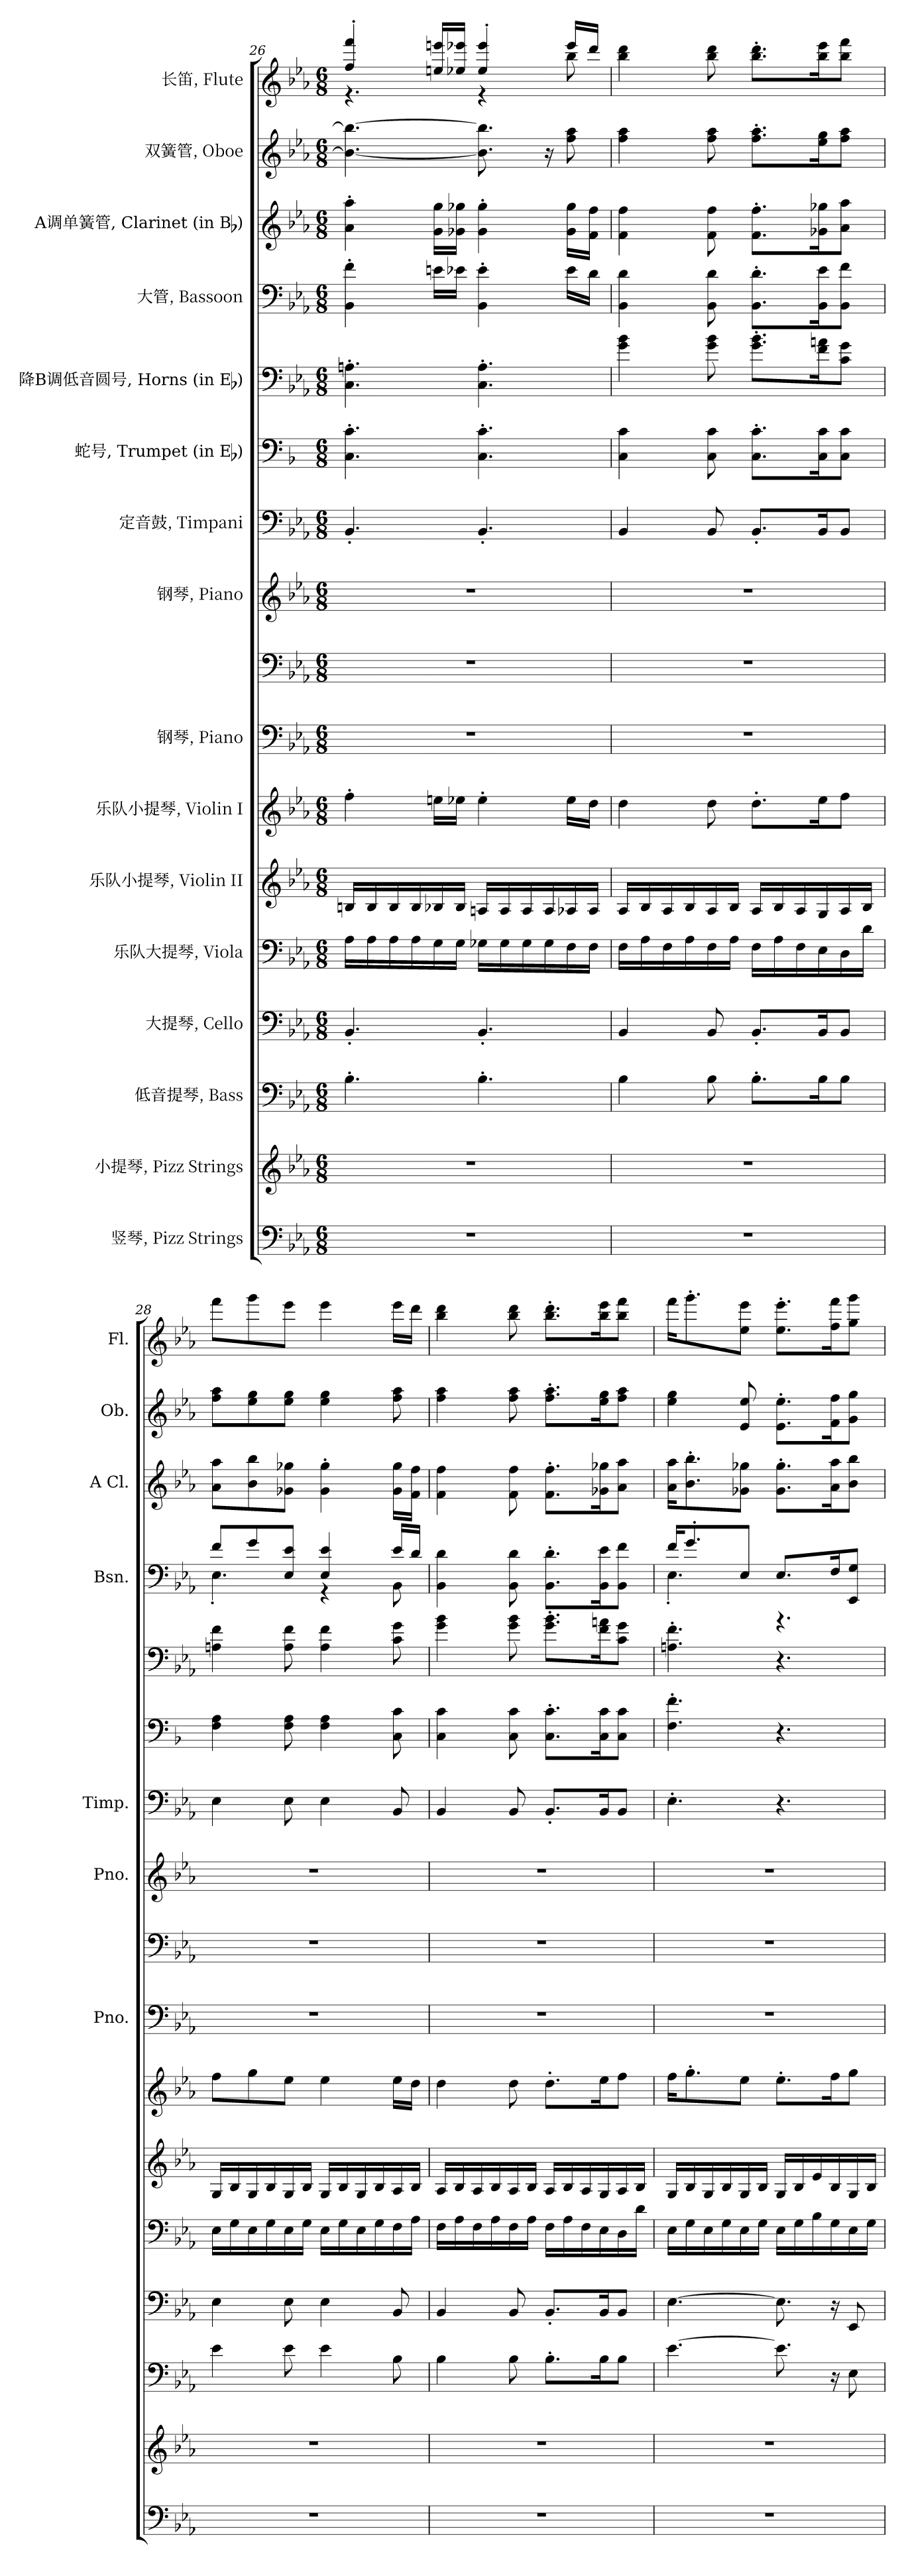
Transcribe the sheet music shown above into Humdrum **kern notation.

**kern	**kern	**kern	**kern	**kern	**kern	**kern	**kern	**kern	**kern	**kern	**kern	**kern	**kern	**kern	**kern	**kern
*part16	*part15	*part14	*part13	*part12	*part11	*part10	*part9	*part9	*part8	*part7	*part6	*part5	*part4	*part3	*part2	*part1
*staff17	*staff16	*staff15	*staff14	*staff13	*staff12	*staff11	*staff10	*staff9	*staff8	*staff7	*staff6	*staff5	*staff4	*staff3	*staff2	*staff1
*I"竖琴, Pizz Strings	*I"小提琴, Pizz Strings	*I"低音提琴, Bass	*I"大提琴, Cello	*I"乐队大提琴, Viola	*I"乐队小提琴, Violin II	*I"乐队小提琴, Violin I	*I"钢琴, Piano	*	*I"钢琴, Piano	*I"定音鼓, Timpani	*I"蛇号, Trumpet (in Eb)	*I"降B调低音圆号, Horns (in Eb)	*I"大管, Bassoon	*I"A调单簧管, Clarinet (in Bb)	*I"双簧管, Oboe	*I"长笛, Flute
*	*	*	*	*	*	*	*I'Pno.	*	*I'Pno.	*I'Timp.	*	*	*I'Bsn.	*I'A Cl.	*I'Ob.	*I'Fl.
*clefF4	*clefG2	*clefF4	*clefF4	*clefF4	*clefG2	*clefG2	*clefF4	*clefF4	*clefG2	*clefF4	*clefF4	*clefF4	*clefF4	*clefG2	*clefG2	*clefG2
*	*	*ITrd7c12	*	*	*	*	*	*	*	*	*ITrd1c2	*ITrd1c2	*	*ITrd2c3	*	*
*k[b-e-a-]	*k[b-e-a-]	*k[b-e-a-]	*k[b-e-a-]	*k[b-e-a-]	*k[b-e-a-]	*k[b-e-a-]	*k[b-e-a-]	*k[b-e-a-]	*k[b-e-a-]	*k[b-e-a-]	*k[b-e-a-]	*k[b-e-a-d-g-]	*k[b-e-a-]	*k[]	*k[b-e-a-]	*k[b-e-a-]
*M6/8	*M6/8	*M6/8	*M6/8	*M6/8	*M6/8	*M6/8	*M6/8	*M6/8	*M6/8	*M6/8	*M6/8	*M6/8	*M6/8	*M6/8	*M6/8	*M6/8
=26	=26	=26	=26	=26	=26	=26	=26	=26	=26	=26	=26	=26	=26	=26	=26	=26
*	*	*	*	*	*	*	*	*	*	*	*	*	*	*	*	*^
2.r	2.r	4.BB-'\	4.BB-'/	16A-\LL	16Bn/LL	4ff'\	2.r	2.r	2.r	4.BB-'/	4.BB-\' 4.B-\'	4.BB-\' 4.Gn\'	4BB-\' 4f\'	4f\' 4ff\'	4.b-\_ 4.bb-\_	4ff/' 4fff/'	4.r
.	.	.	.	16A-\	16B/	.	.	.	.	.	.	.	.	.	.	.	.
.	.	.	.	16A-\	16B/	.	.	.	.	.	.	.	.	.	.	.	.
.	.	.	.	16A-\	16B/	.	.	.	.	.	.	.	.	.	.	.	.
.	.	.	.	16G\	16B-X/	16een\LL	.	.	.	.	.	.	16en\LL	16e\ 16ee\LL	.	16een/ 16eeen/LL	.
.	.	.	.	16G\JJ	16B-/JJ	16ee-X\JJ	.	.	.	.	.	.	16e-X\JJ	16e-X\ 16ee-X\JJ	.	16ee-X/ 16eee-X/JJ	.
.	.	4.BB-'\	4.BB-'/	16G-X\LL	16An/LL	4ee-'\	.	.	.	4.BB-'/	4.BB-\' 4.B-\'	4.BB-\' 4.G\'	4BB-\' 4e-\'	4e-\' 4ee-\'	8.b-\] 8.bb-\]	4ee-/' 4eee-/'	4r
.	.	.	.	16G-\	16A/	.	.	.	.	.	.	.	.	.	.	.	.
.	.	.	.	16G-\	16A/	.	.	.	.	.	.	.	.	.	.	.	.
.	.	.	.	16G-\	16A/	.	.	.	.	.	.	.	.	.	16r	.	.
.	.	.	.	16F\	16A-X/	16ee-\LL	.	.	.	.	.	.	16e-\LL	16e-\ 16ee-\LL	8ff\ 8aa-\	16eee-/LL	8bb-\
.	.	.	.	16F\JJ	16A-/JJ	16dd\JJ	.	.	.	.	.	.	16d\JJ	16d\ 16dd\JJ	.	16ddd/JJ	.
*	*	*	*	*	*	*	*	*	*	*	*	*	*	*	*	*v	*v
!!LO:PB:g=z
=27	=27	=27	=27	=27	=27	=27	=27	=27	=27	=27	=27	=27	=27	=27	=27	=27
2.r	2.r	4BB-\	4BB-/	16F\LL	16A-/LL	4dd\	2.r	2.r	2.r	4BB-/	4BB-\ 4B-\	4f\ 4a-\	4BB-\ 4d\	4d\ 4dd\	4ff\ 4aa-\	4bb-\ 4ddd\
.	.	.	.	16A-\	16B-/	.	.	.	.	.	.	.	.	.	.	.
.	.	.	.	16F\	16A-/	.	.	.	.	.	.	.	.	.	.	.
.	.	.	.	16A-\	16B-/	.	.	.	.	.	.	.	.	.	.	.
.	.	8BB-\	8BB-/	16F\	16A-/	8dd\	.	.	.	8BB-/	8BB-\ 8B-\	8f\ 8a-\	8BB-\ 8d\	8d\ 8dd\	8ff\ 8aa-\	8bb-\ 8ddd\
.	.	.	.	16A-\JJ	16B-/JJ	.	.	.	.	.	.	.	.	.	.	.
.	.	8.BB-'\L	8.BB-'/L	16F\LL	16A-/LL	8.dd'\L	.	.	.	8.BB-'/L	8.BB-\' 8.B-\'L	8.f\' 8.a-\'L	8.BB-\' 8.d\'L	8.d\' 8.dd\'L	8.ff\' 8.aa-\'L	8.bb-\' 8.ddd\'L
.	.	.	.	16A-\	16B-/	.	.	.	.	.	.	.	.	.	.	.
.	.	.	.	16F\	16A-/	.	.	.	.	.	.	.	.	.	.	.
.	.	16BB-\K	16BB-/K	16E-\	16G/	16ee-\K	.	.	.	16BB-/K	16BB-\ 16B-\K	16e-\ 16gn\K	16BB-\ 16e-\K	16e-X\ 16ee-X\K	16ee-\ 16gg\K	16bb-\ 16eee-\K
.	.	8BB-\J	8BB-/J	16D\	16A-/	8ff\J	.	.	.	8BB-/J	8BB-\ 8B-\J	8B-\ 8f\J	8BB-\ 8f\J	8f\ 8ff\J	8ff\ 8aa-\J	8bb-\ 8fff\J
.	.	.	.	16d\JJ	16B-/JJ	.	.	.	.	.	.	.	.	.	.	.
=28	=28	=28	=28	=28	=28	=28	=28	=28	=28	=28	=28	=28	=28	=28	=28	=28
*	*	*	*	*	*	*	*	*	*	*	*	*	*^	*	*	*
2.r	2.r	4E-\	4E-\	16E-\LL	16G/LL	8ff\L	2.r	2.r	2.r	4E-\	4E-\ 4G\	4Gn\ 4e-\	8f/L	4.E-'\	8f\ 8ff\L	8ff\ 8aa-\L	8fff\L
.	.	.	.	16G\	16B-/	.	.	.	.	.	.	.	.	.	.	.	.
.	.	.	.	16E-\	16G/	8gg\	.	.	.	.	.	.	8g/	.	8g\ 8gg\	8ee-\ 8gg\	8ggg\
.	.	.	.	16G\	16B-/	.	.	.	.	.	.	.	.	.	.	.	.
.	.	8E-\	8E-\	16E-\	16G/	8ee-\J	.	.	.	8E-\	8E-\ 8G\	8G\ 8e-\	8E-/ 8e-/J	.	8e-X\ 8ee-X\J	8ee-\ 8gg\J	8eee-\J
.	.	.	.	16G\JJ	16B-/JJ	.	.	.	.	.	.	.	.	.	.	.	.
.	.	4E-\	4E-\	16E-\LL	16G/LL	4ee-\	.	.	.	4E-\	4E-\ 4G\	4G\ 4e-\	4E-/ 4e-/	4r	4e-\' 4ee-\'	4ee-\ 4gg\	4eee-\
.	.	.	.	16G\	16B-/	.	.	.	.	.	.	.	.	.	.	.	.
.	.	.	.	16E-\	16G/	.	.	.	.	.	.	.	.	.	.	.	.
.	.	.	.	16G\	16B-/	.	.	.	.	.	.	.	.	.	.	.	.
.	.	8BB-\	8BB-/	16F\	16A-/	16ee-\LL	.	.	.	8BB-/	8BB-\ 8B-\	8B-\ 8f\	16e-/LL	8BB-\	16e-\ 16ee-\LL	8ff\ 8aa-\	16eee-\LL
.	.	.	.	16A-\JJ	16B-/JJ	16dd\JJ	.	.	.	.	.	.	16d/JJ	.	16d\ 16dd\JJ	.	16ddd\JJ
*	*	*	*	*	*	*	*	*	*	*	*	*	*v	*v	*	*	*
!!LO:PB:g=z
=29	=29	=29	=29	=29	=29	=29	=29	=29	=29	=29	=29	=29	=29	=29	=29	=29
2.r	2.r	4BB-\	4BB-/	16F\LL	16A-/LL	4dd\	2.r	2.r	2.r	4BB-/	4BB-\ 4B-\	4f\ 4a-\	4BB-\ 4d\	4d\ 4dd\	4ff\ 4aa-\	4bb-\ 4ddd\
.	.	.	.	16A-\	16B-/	.	.	.	.	.	.	.	.	.	.	.
.	.	.	.	16F\	16A-/	.	.	.	.	.	.	.	.	.	.	.
.	.	.	.	16A-\	16B-/	.	.	.	.	.	.	.	.	.	.	.
.	.	8BB-\	8BB-/	16F\	16A-/	8dd\	.	.	.	8BB-/	8BB-\ 8B-\	8f\ 8a-\	8BB-\ 8d\	8d\ 8dd\	8ff\ 8aa-\	8bb-\ 8ddd\
.	.	.	.	16A-\JJ	16B-/JJ	.	.	.	.	.	.	.	.	.	.	.
.	.	8.BB-'\L	8.BB-'/L	16F\LL	16A-/LL	8.dd'\L	.	.	.	8.BB-'/L	8.BB-\' 8.B-\'L	8.f\' 8.a-\'L	8.BB-\' 8.d\'L	8.d\' 8.dd\'L	8.ff\' 8.aa-\'L	8.bb-\' 8.ddd\'L
.	.	.	.	16A-\	16B-/	.	.	.	.	.	.	.	.	.	.	.
.	.	.	.	16F\	16A-/	.	.	.	.	.	.	.	.	.	.	.
.	.	16BB-\K	16BB-/K	16E-\	16G/	16ee-\K	.	.	.	16BB-/K	16BB-\ 16B-\K	16e-\ 16gn\K	16BB-\ 16e-\K	16e-X\ 16ee-X\K	16ee-\ 16gg\K	16bb-\ 16eee-\K
.	.	8BB-\J	8BB-/J	16D\	16A-/	8ff\J	.	.	.	8BB-/J	8BB-\ 8B-\J	8B-\ 8f\J	8BB-\ 8f\J	8f\ 8ff\J	8ff\ 8aa-\J	8bb-\ 8fff\J
.	.	.	.	16d\JJ	16B-/JJ	.	.	.	.	.	.	.	.	.	.	.
=30	=30	=30	=30	=30	=30	=30	=30	=30	=30	=30	=30	=30	=30	=30	=30	=30
*	*	*	*	*	*	*	*	*	*	*	*	*	*^	*	*	*
2.r	2.r	[4.E-\	[4.E-\	16E-\LL	16G/LL	16ff\KL	2.r	2.r	2.r	4.E-'\	4.E-\' 4.e-\'	4.Gn\' 4.e-\'	16f/KL	4.E-'\	16f\ 16ff\KL	4ee-\ 4gg\	16fff\KL
.	.	.	.	16G\	16B-/	8.gg'\	.	.	.	.	.	.	8.g'/	.	8.g\' 8.gg\'	.	8.ggg'\
.	.	.	.	16E-\	16G/	.	.	.	.	.	.	.	.	.	.	.	.
.	.	.	.	16G\	16B-/	.	.	.	.	.	.	.	.	.	.	.	.
.	.	.	.	16E-\	16G/	8ee-\J	.	.	.	.	.	.	8E-/J	.	8e-X\ 8ee-X\J	8e-/ 8ee-/	8ee-\ 8eee-\J
.	.	.	.	16G\JJ	16B-/JJ	.	.	.	.	.	.	.	.	.	.	.	.
.	.	8.E-\]	8.E-\]	16E-\LL	16G/LL	8.ee-'\L	.	.	.	4.r	4.r	4.r	8.E-/L	4.r	8.e-\' 8.ee-\'L	8.e-\' 8.ee-\'L	8.ee-\' 8.eee-\'L
.	.	.	.	16G\	16B-/	.	.	.	.	.	.	.	.	.	.	.	.
.	.	.	.	16B-\	16e-/	.	.	.	.	.	.	.	.	.	.	.	.
.	.	16r	16r	16G\	16B-/	16ff\K	.	.	.	.	.	.	16F/K	.	16f\ 16ff\K	16f\ 16ff\K	16ff\ 16fff\K
.	.	8EE-\	8EE-/	16E-\	16G/	8gg\J	.	.	.	.	.	.	8EE-/ 8G/J	.	8g\ 8gg\J	8g\ 8gg\J	8gg\ 8ggg\J
.	.	.	.	16G\JJ	16B-/JJ	.	.	.	.	.	.	.	.	.	.	.	.
*	*	*	*	*	*	*	*	*	*	*	*	*	*v	*v	*	*	*
=	=	=	=	=	=	=	=	=	=	=	=	=	=	=	=	=
*-	*-	*-	*-	*-	*-	*-	*-	*-	*-	*-	*-	*-	*-	*-	*-	*-
